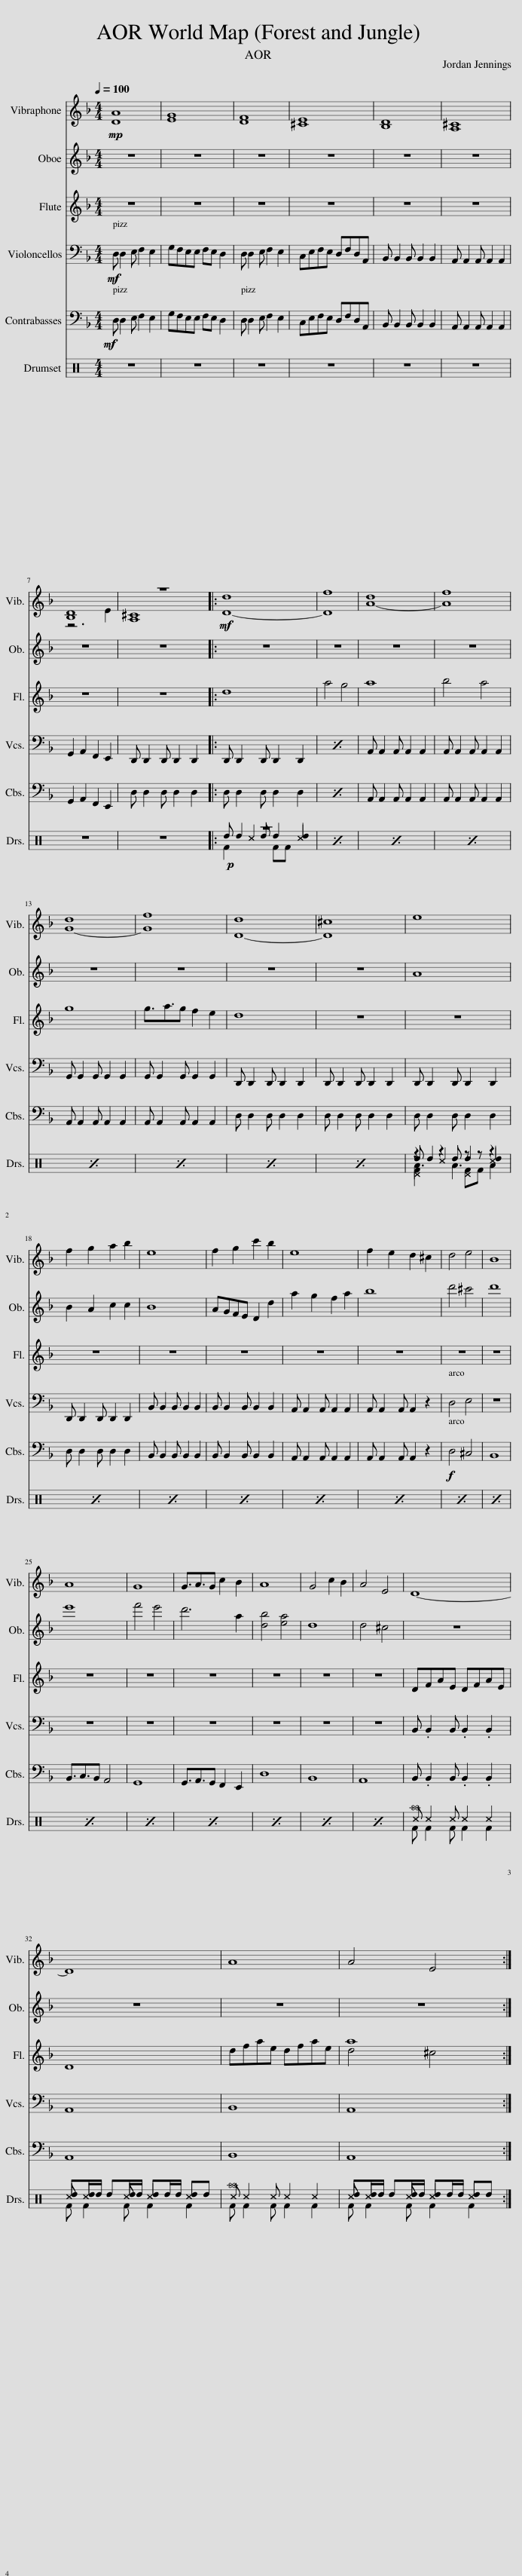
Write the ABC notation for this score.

X:1
%%score ( 1 2 ) 3 ( 4 5 ) 6 7 ( 8 9 10 11 )
L:1/8
Q:1/4=100
M:4/4
I:linebreak $
K:F
V:1 treble
V:2 treble
V:3 treble
V:4 treble
V:5 treble
V:6 bass
V:7 bass transpose=-12
V:8 perc
K:none
V:9 perc
K:none
V:10 perc
K:none
V:11 perc
K:none
V:1
!mp! [DA]8 | [EG]8 | [DF]8 | [^CE]8 | [B,D]8 | %5
 [A,^C]8 |$ [B,D]8 | z8 |:!mf! [D-d]8 | [Df]8 | %10
 [A-d]8 | [Af]8 |$ [G-d]8 | [Gf]8 | [D-d]8 | %15
 [D^c]8 | e8 |$ f2 g2 a2 b2 | e8 | f2 g2 c'2 b2 | %20
 e8 | f2 e2 d2 ^c2 | d4 e4 | B8 |$ A8 | %25
 G8 | G3/2A3/2G c2 B2 | A8 | G4 c2 B2 | A4 E4 | %30
 D8- |$ D8 | A8 | A4 E4 :| %34
V:2
 x8 | x8 | x8 | x8 | x8 | %5
 x8 |$ z6 E2 | [A,^C]8 |: x8 | x8 | %10
 x8 | x8 |$ x8 | x8 | x8 | %15
 x8 | x8 |$ x8 | x8 | x8 | %20
 x8 | x8 | x8 | x8 |$ x8 | %25
 x8 | x8 | x8 | x8 | x8 | %30
 x8 |$ x8 | x8 | x8 :| %34
V:3
 z8 | z8 | z8 | z8 | z8 | %5
 z8 |$ z8 | z8 |: z8 | z8 | %10
 z8 | z8 |$ z8 | z8 | z8 | %15
 z8 | A8 |$ B2 A2 c2 c2 | B8 | AGFE D2 d2 | %20
 a2 g2 f2 a2 | b8 | d'4 ^c'4 | d'8 |$ e'8 | %25
 f'4 e'4 | d'6 a2 | [db]4 [ea]4 | d8 | d4 ^c4 | %30
 z8 |$ z8 | z8 | z8 :| %34
V:4
 z8 | z8 | z8 | z8 | z8 | %5
 z8 |$ z8 | z8 |: d8 | a4 g4 | %10
 a8 | b4 a4 |$ g8 | g3/2a3/2g f2 e2 | d8 | %15
 z8 | z8 |$ z8 | z8 | z8 | %20
 z8 | z8 | z8 | z8 |$ z8 | %25
 z8 | z8 | z8 | z8 | z8 | %30
 DFAE DFAE |$ D8 | dfae dfae | a8 :| %34
V:5
 x8 | x8 | x8 | x8 | x8 | %5
 x8 |$ x8 | x8 |: x8 | x8 | %10
 x8 | x8 |$ x8 | x8 | x8 | %15
 x8 | x8 |$ x8 | x8 | x8 | %20
 x8 | x8 | x8 | x8 |$ x8 | %25
 x8 | x8 | x8 | x8 | x8 | %30
 x8 |$ x8 | x8 | d4 ^c4 :| %34
V:6
!mf! D, D,2 E, F,2 E,2 | G,F,E,E, F,E, D,2 | D, D,2 E, F,2 E,2 | C,E,F,E, D,F,D,A,, | B,, B,,2 B,, B,,2 B,,2 | %5
 A,, A,,2 A,, A,,2 A,,2 |$ G,,2 A,,2 F,,2 E,,2 | D,, D,,2 D,, D,,2 D,,2 |: D,, D,,2 D,, D,,2 D,,2 | x8 | %10
 A,, A,,2 A,, A,,2 A,,2 | A,, A,,2 A,, A,,2 A,,2 |$ G,, G,,2 G,, G,,2 G,,2 | G,, G,,2 G,, G,,2 G,,2 | D,, D,,2 D,, D,,2 D,,2 | %15
 D,, D,,2 D,, D,,2 D,,2 | D,, D,,2 D,, D,,2 D,,2 |$ D,, D,,2 D,, D,,2 D,,2 | B,, B,,2 B,, B,,2 B,,2 | B,, B,,2 B,, B,,2 B,,2 | %20
 A,, A,,2 A,, A,,2 A,,2 | A,, A,,2 A,, A,,2 z2 | D,4 E,4 | z8 |$ z8 | %25
 z8 | z8 | z8 | z8 | z8 | %30
 B,, .B,,2 B,, .B,,2 .B,,2 |$ A,,8 | B,,8 | A,,8 :| %34
V:7
!mf! D, D,2 E, F,2 E,2 | G,F,E,E, F,E, D,2 | D, D,2 E, F,2 E,2 | C,E,F,E, D,F,D,A,, | B,, B,,2 B,, B,,2 B,,2 | %5
 A,, A,,2 A,, A,,2 A,,2 |$ G,,2 A,,2 F,,2 E,,2 | D, D,2 D, D,2 D,2 |: D, D,2 D, D,2 D,2 | x8 | %10
 A,, A,,2 A,, A,,2 A,,2 | A,, A,,2 A,, A,,2 A,,2 |$ A,, A,,2 A,, A,,2 A,,2 | A,, A,,2 A,, A,,2 A,,2 | D, D,2 D, D,2 D,2 | %15
 D, D,2 D, D,2 D,2 | D, D,2 D, D,2 D,2 |$ D, D,2 D, D,2 D,2 | B,, B,,2 B,, B,,2 B,,2 | B,, B,,2 B,, B,,2 B,,2 | %20
 A,, A,,2 A,, A,,2 A,,2 | A,, A,,2 A,, A,,2 z2 |!f! D,4 ^C,4 | B,,8 |$ B,,3/2C,3/2B,, A,,4 | %25
 G,,8 | G,,3/2A,,3/2G,, F,,2 E,,2 | D,8 | B,,8 | A,,8 | %30
 B,, .B,,2 B,, .B,,2 .B,,2 |$ A,,8 | B,,8 | A,,8 :| %34
V:8
[K:C] z8 | z8 | z8 | z8 | z8 | %5
 z8 |$ z8 | z8 |:!p! z8 | x8 | %10
 x8 | x8 |$ x8 | x8 | x8 | %15
 x8 | z2 z2 z z z2 |$ x8 | x8 | x8 | %20
 x8 | x8 | x8 | x8 |$ x8 | %25
 x8 | x8 | x8 | x8 | x8 | %30
 F F2 F F2 F2 |$ F F2 F F2 F2 | F F2 F F2 F2 | F F2 F F2 F2 :| %34
V:9
[K:C] x8 | x8 | x8 | x8 | x8 | %5
 x8 |$ x8 | x8 |: F2 ^c2 FF ^c2 | x8 | %10
 x8 | x8 |$ x8 | x8 | x8 | %15
 x8 | [^DF]2 ^c2 [^DF]F ^c2 |$ x8 | x8 | x8 | %20
 x8 | x8 | x8 | x8 |$ x8 | %25
 x8 | x8 | x8 | x8 | x8 | %30
 ^c ^c2 ^c ^c2 ^c2 |$ ^c ^c2 ^c ^c2 ^c2 | ^c ^c2 ^c ^c2 ^c2 | ^c ^c2 ^c ^c2 ^c2 :| %34
V:10
[K:C] x8 | x8 | x8 | x8 | x8 | %5
 x8 |$ x8 | x8 |: d d2 d d2 d2 | x8 | %10
 x8 | x8 |$ x8 | x8 | x8 | %15
 x8 | d d2 d d2 d2 |$ x8 | x8 | x8 | %20
 x8 | x8 | x8 | x8 |$ x8 | %25
 x8 | x8 | x8 | x8 | x8 | %30
 ^a8 |$ dd/d/ dd/d/ dd/d/ dd | ^a8 | dd/d/ dd/d/ dd/d/ dd :| %34
V:11
[K:C] x8 | x8 | x8 | x8 | x8 | %5
 x8 |$ x8 | x8 |: x8 | x8 | %10
 x8 | x8 |$ x8 | x8 | x8 | %15
 x8 | A3 A3 A2 |$ x8 | x8 | x8 | %20
 x8 | x8 | x8 | x8 |$ x8 | %25
 x8 | x8 | x8 | x8 | x8 | %30
 x8 |$ x8 | x8 | x8 :| %34
